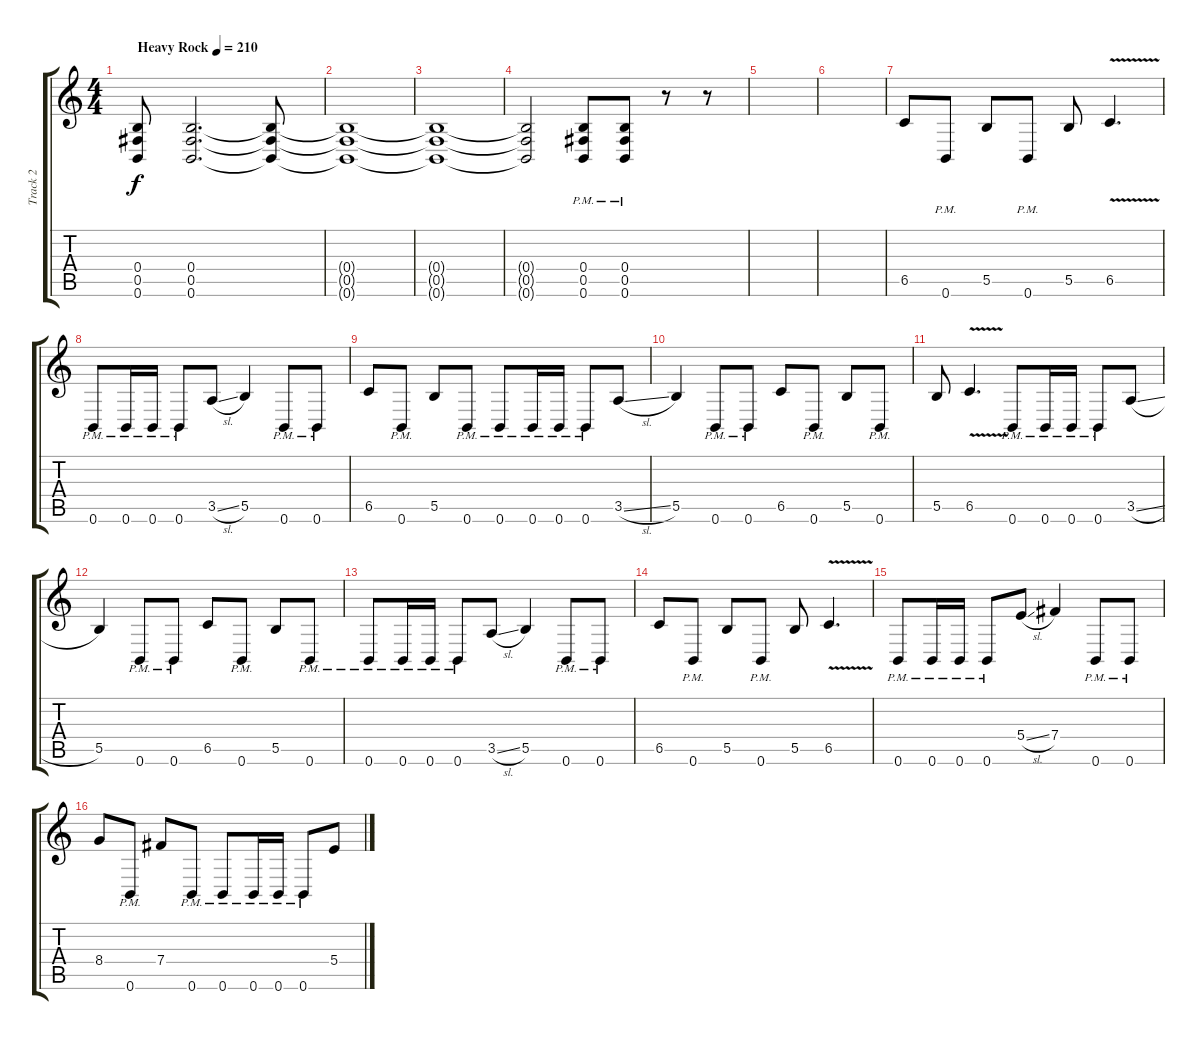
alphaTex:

\track ("Track 2" "Track 2") {instrument distortionguitar}
\staff {score tabs}
\tuning (Db4 Ab3 E3 B2 Gb2 B1) {hide}
\ts (4 4)
\tempo (210 "Heavy Rock")
\clef g2
\ks c
(0.4 0.5 0.6).8{dy f instrument distortionguitar} (0.4 0.5 0.6).2{d} (0.4{t} 0.5{t} 0.6{t}).8 |
(0.4{t} 0.5{t} 0.6{t}).1 |
(0.4{t} 0.5{t} 0.6{t}).1 |
(0.4{t} 0.5{t} 0.6{t}).2 (0.4{pm} 0.5{pm} 0.6{pm}).8 (0.4{pm} 0.5{pm} 0.6{pm}).8 r.8 r.8 |
|
|
6.5.8 0.6{pm}.8 5.5.8 0.6{pm}.8 5.5.8 6.5{v}.4{d} |
0.6{pm}.8 0.6{pm}.16 0.6{pm}.16 0.6{pm}.8 3.5{sl}.8 5.5.4 0.6{pm}.8 0.6{pm}.8 |
6.5.8 0.6{pm}.8 5.5.8 0.6{pm}.8 0.6{pm}.8 0.6{pm}.16 0.6{pm}.16 0.6{pm}.8 3.5{sl}.8 |
5.5.4 0.6{pm}.8 0.6{pm}.8 6.5.8 0.6{pm}.8 5.5.8 0.6{pm}.8 |
5.5.8 6.5{v}.4{d} 0.6{pm}.8 0.6{pm}.16 0.6{pm}.16 0.6{pm}.8 3.5{sl}.8 |
5.5.4 0.6{pm}.8 0.6{pm}.8 6.5.8 0.6{pm}.8 5.5.8 0.6{pm}.8 |
0.6{pm}.8 0.6{pm}.16 0.6{pm}.16 0.6{pm}.8 3.5{sl}.8 5.5.4 0.6{pm}.8 0.6{pm}.8 |
6.5.8 0.6{pm}.8 5.5.8 0.6{pm}.8 5.5.8 6.5{v}.4{d} |
0.6{pm}.8 0.6{pm}.16 0.6{pm}.16 0.6{pm}.8 5.4{sl}.8 7.4.4 0.6{pm}.8 0.6{pm}.8 |
8.4.8 0.6{pm}.8 7.4.8 0.6{pm}.8 0.6{pm}.8 0.6{pm}.16 0.6{pm}.16 0.6{pm}.8 5.4{sl}.8
